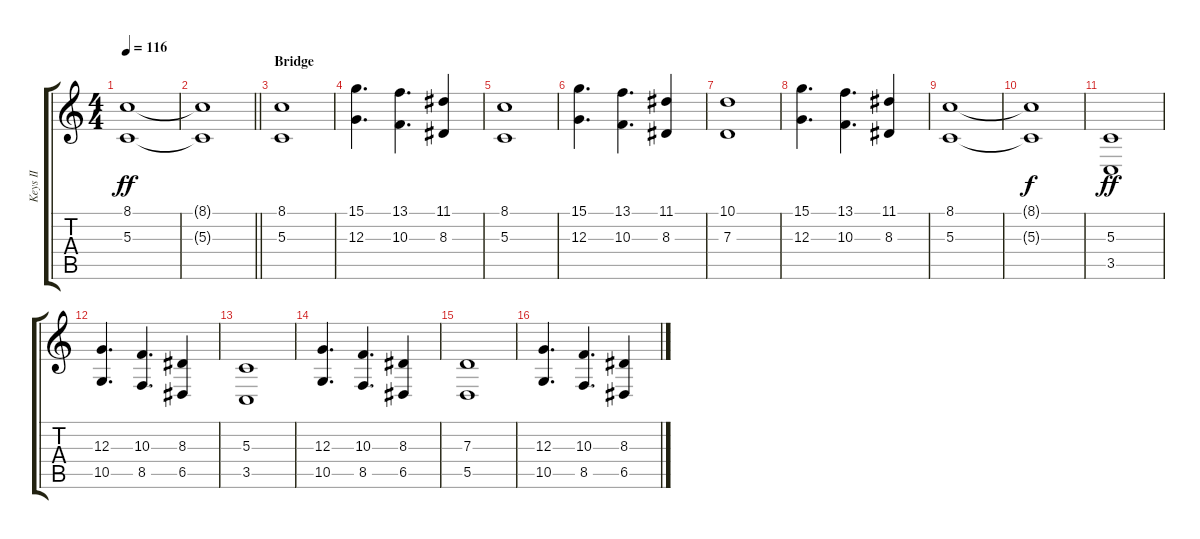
\track ("Keys II" "Keys II") {instrument pad2warm}
\staff {score tabs}
\tuning (E4 B3 G3 D3 A2 E2) {hide}
\ts (4 4)
\tempo 116
\clef g2
\ks c
(8.1 5.3).1{dy ff} |
\barLineRight lightlight
(8.1{t} 5.3{t}).1 |
\section ("" "Bridge")
(8.1 5.3).1 |
(15.1 12.3).4{d} (13.1 10.3).4{d} (11.1 8.3).4 |
(8.1 5.3).1 |
(15.1 12.3).4{d} (13.1 10.3).4{d} (11.1 8.3).4 |
(10.1 7.3).1 |
(15.1 12.3).4{d} (13.1 10.3).4{d} (11.1 8.3).4 |
(8.1 5.3).1 |
(8.1{t} 5.3{t}).1{dy f} |
(5.3 3.5).1{dy ff} |
(12.3 10.5).4{d} (10.3 8.5).4{d} (8.3 6.5).4 |
(5.3 3.5).1 |
(12.3 10.5).4{d} (10.3 8.5).4{d} (8.3 6.5).4 |
(7.3 5.5).1 |
(12.3 10.5).4{d} (10.3 8.5).4{d} (8.3 6.5).4
